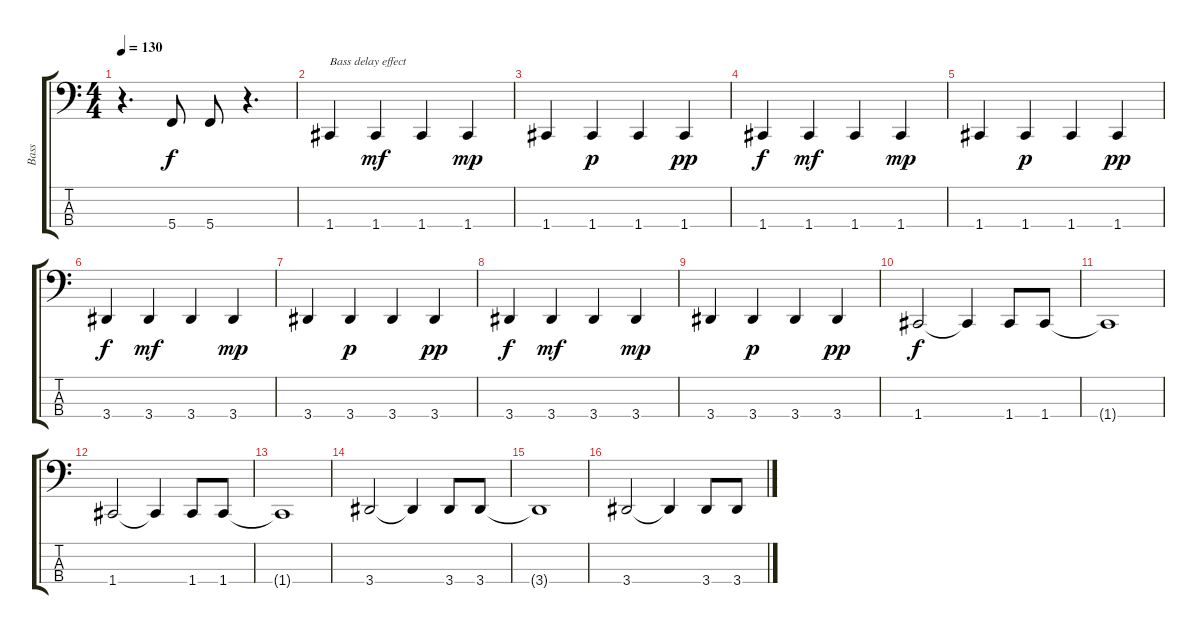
\track ("Bass" "Bass") {instrument electricbasspick}
\staff {score tabs}
\tuning (F2 C2 G1 C1) {hide}
\ts (4 4)
\tempo 130
\clef f4
\ks c
r.4{d dy f} 5.4.8 5.4.8 r.4{d} |
1.4.4{txt "Bass delay effect"} 1.4.4{dy mf} 1.4.4 1.4.4{dy mp} |
1.4.4 1.4.4{dy p} 1.4.4 1.4.4{dy pp} |
1.4.4{dy f} 1.4.4{dy mf} 1.4.4 1.4.4{dy mp} |
1.4.4 1.4.4{dy p} 1.4.4 1.4.4{dy pp} |
3.4.4{dy f} 3.4.4{dy mf} 3.4.4 3.4.4{dy mp} |
3.4.4 3.4.4{dy p} 3.4.4 3.4.4{dy pp} |
3.4.4{dy f} 3.4.4{dy mf} 3.4.4 3.4.4{dy mp} |
3.4.4 3.4.4{dy p} 3.4.4 3.4.4{dy pp} |
1.4.2{dy f} 1.4{t}.4 1.4.8 1.4.8 |
1.4{t}.1 |
1.4.2 1.4{t}.4 1.4.8 1.4.8 |
1.4{t}.1 |
3.4.2 3.4{t}.4 3.4.8 3.4.8 |
3.4{t}.1 |
3.4.2 3.4{t}.4 3.4.8 3.4.8
